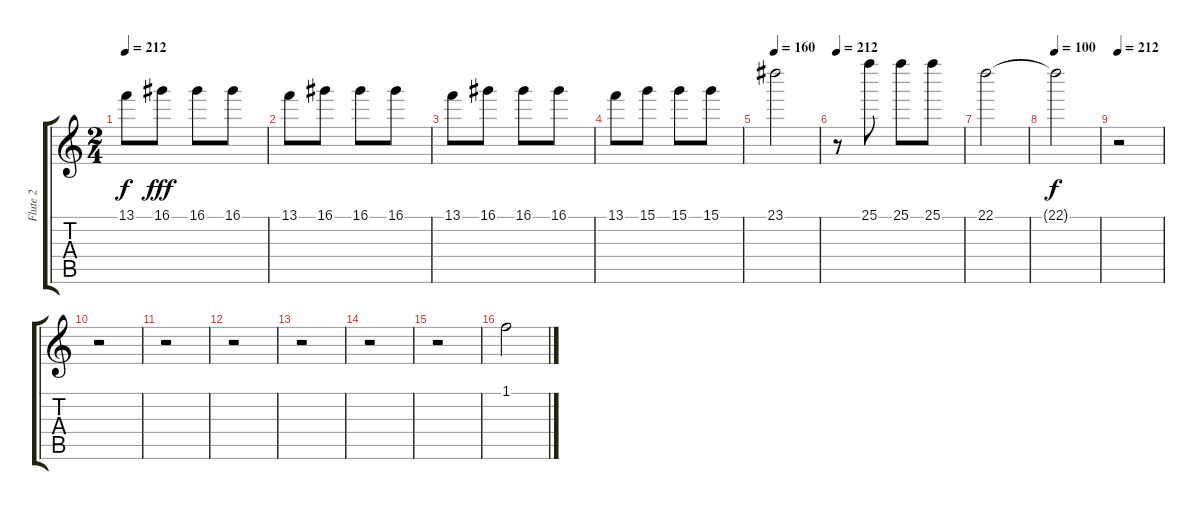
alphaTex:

\track ("Flute 2" "Flute 2") {instrument acousticguitarnylon}
\staff {score tabs}
\tuning (E4 B3 G3 D3 A2 E2) {hide}
\ts (2 4)
\tempo 212
\clef g2
\ks c
13.1{t}.8{dy f} 16.1.8{dy fff} 16.1.8 16.1.8 |
13.1.8 16.1.8 16.1.8 16.1.8 |
13.1.8 16.1.8 16.1.8 16.1.8 |
13.1.8 15.1.8 15.1.8 15.1.8 |
\tempo 160
23.1.2 |
\tempo 212
r.8 25.1.8 25.1.8 25.1.8 |
22.1.2 |
\tempo 100
22.1{t}.2{dy f} |
\tempo 212
r.2 |
r.2 |
r.2 |
r.2 |
r.2 |
r.2 |
r.2 |
1.1.2
